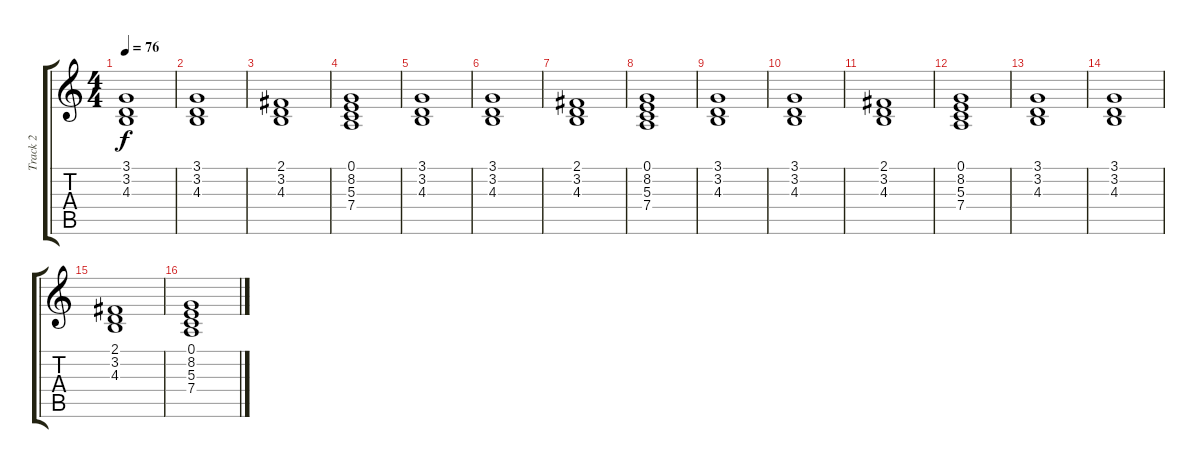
\track ("Track 2" "Track 2") {instrument stringensemble2}
\staff {score tabs}
\tuning (E4 B3 G3 D3 A2 E2) {hide}
\ts (4 4)
\tempo 76
\clef g2
\ks c
(3.1 3.2 4.3).1{dy f} |
(3.1 3.2 4.3).1 |
(2.1 3.2 4.3).1 |
(0.1 8.2 5.3 7.4).1 |
(3.1 3.2 4.3).1 |
(3.1 3.2 4.3).1 |
(2.1 3.2 4.3).1 |
(0.1 8.2 5.3 7.4).1 |
(3.1 3.2 4.3).1 |
(3.1 3.2 4.3).1 |
(2.1 3.2 4.3).1 |
(0.1 8.2 5.3 7.4).1 |
(3.1 3.2 4.3).1 |
(3.1 3.2 4.3).1{volume 6} |
(2.1 3.2 4.3).1{volume 4} |
(0.1 8.2 5.3 7.4).1{volume 2}
